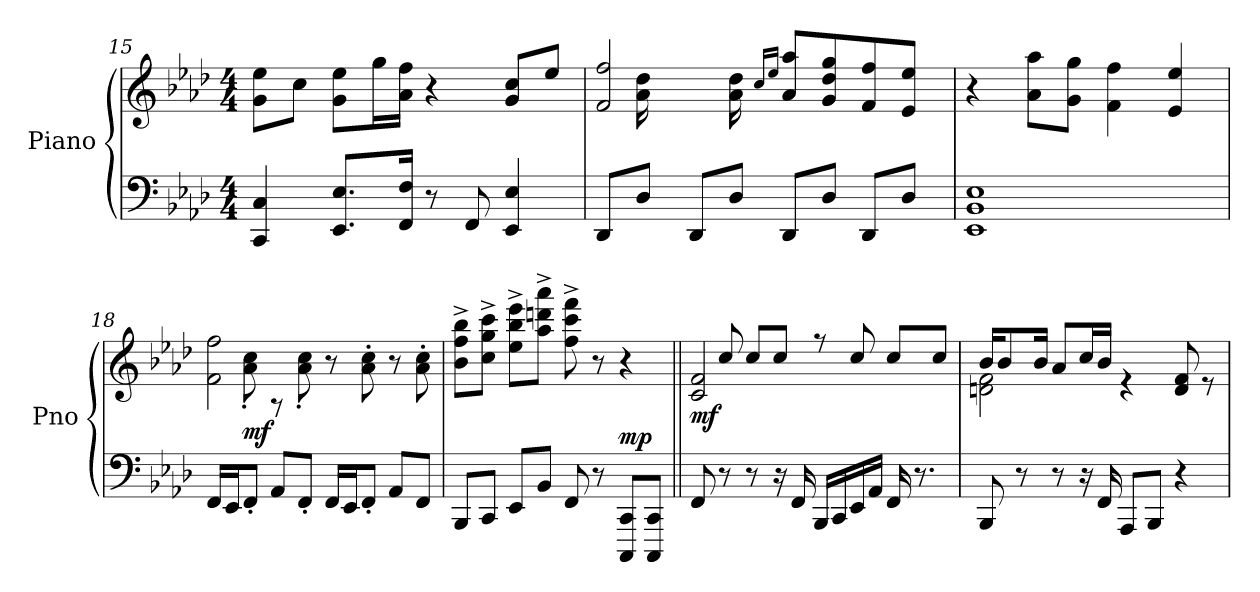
**kern	**kern	**dynam
*part1	*part1	*part1
*staff2	*staff1	*staff1/2
*I"Piano	*	*
*I'Pno	*	*
!!LO:PB:g=z
*clefF4	*clefG2	*
*k[b-e-a-d-]	*k[b-e-a-d-]	*
*M4/4	*M4/4	*
=15	=15	=15
4CC/ 4C/	8g\ 8ee-\L	.
.	8cc\J	.
8.EE-/ 8.E-/L	8g\ 8ee-\L	.
.	16gg\L	.
16FF/ 16F/Jk	16a-\ 16ff\JJ	.
8r	4r	.
8FF/	.	.
4EE-/ 4E-/	8g/ 8cc/L	.
.	8ee-/J	.
=16	=16	=16
*	*^	*
8DD-/L	2f/ 2ff/	8ryy	.
8D-/J	.	16a-\ 16dd-\	.
.	.	8.ryy	.
8DD-/L	.	.	.
8D-/J	.	16a-\ 16dd-\	.
.	.	2ryy	.
.	16qcc/LL	.	.
.	16qee-/JJ	.	.
8DD-/L	8a-/ 8aa-/L	.	.
8D-/J	8g/ 8dd-/ 8gg/	.	.
8DD-/L	8f/ 8ff/	.	.
8D-/J	8e-/ 8ee-/J	.	.
.	.	16ryy	.
*	*v	*v	*
=17	=17	=17
1EE- 1BB- 1E-	4r	.
.	8a-\ 8aa-\L	.
.	8g\ 8gg\J	.
.	4f\ 4ff\	.
.	4e-/ 4ee-/	.
=18	=18	=18
*	*^	*
16FF/LL	2f\ 2ff\	8ryy	.
16EE-/J	.	.	.
!	!	!	!LO:DY:b
8FF'/J	.	8a-\' 8cc\'	mf
8AA-/L	.	8r	.
8FF'/J	.	8a-\' 8cc\'	.
16FF/LL	2ryy	8r	.
16EE-/J	.	.	.
8FF'/J	.	8a-\' 8cc\'	.
8AA-/L	.	8r	.
8FF/J	.	8a-\' 8cc\'	.
*	*v	*v	*
!!LO:LB:g=z
=19	=19	=19
8BBB-/L	8b-\^ 8ff\^ 8bb-\^L	.
8CC/J	8cc\^ 8gg\^ 8ccc\^J	.
8EE-/L	8ee-\^ 8bb-\^ 8eee-\^L	.
8BB-/J	8aa-\^ 8dddn\^ 8aaa-\^J	.
8FF/	8ff\^ 8ccc\^ 8fff\^	.
8r	8r	.
!	!	!LO:DY:a=2
8CCC/ 8CC/L	4r	mp
8CCC/ 8CC/J	.	.
=20||	=20||	=20||
*	*^	*
!	!	!	!LO:DY:b
8FF/	2c/ 2f/	8ryy	mf
8r	.	8cc/	.
8r	.	8cc/L	.
16r	.	8cc/J	.
16FF/	.	.	.
16BBB-/LL	2rFyy	8rff	.
16CC/	.	.	.
16EE-/	.	8cc/	.
16AA-/JJ	.	.	.
16FF/	.	8cc/L	.
8.r	.	.	.
.	.	8cc/J	.
=21	=21	=21	=21
8BBB-/	16b-/KL	2dn\ 2f\	.
.	8b-/	.	.
8r	.	.	.
.	16b-/Jk	.	.
8r	8a-/L	.	.
16r	16cc/L	.	.
16FF/	16b-/JJ	.	.
8AAA-/L	4re	2ryy	.
8BBB-/J	.	.	.
4r	8d/ 8f/	.	.
.	8re	.	.
*	*v	*v	*
=	=	=
*-	*-	*-
